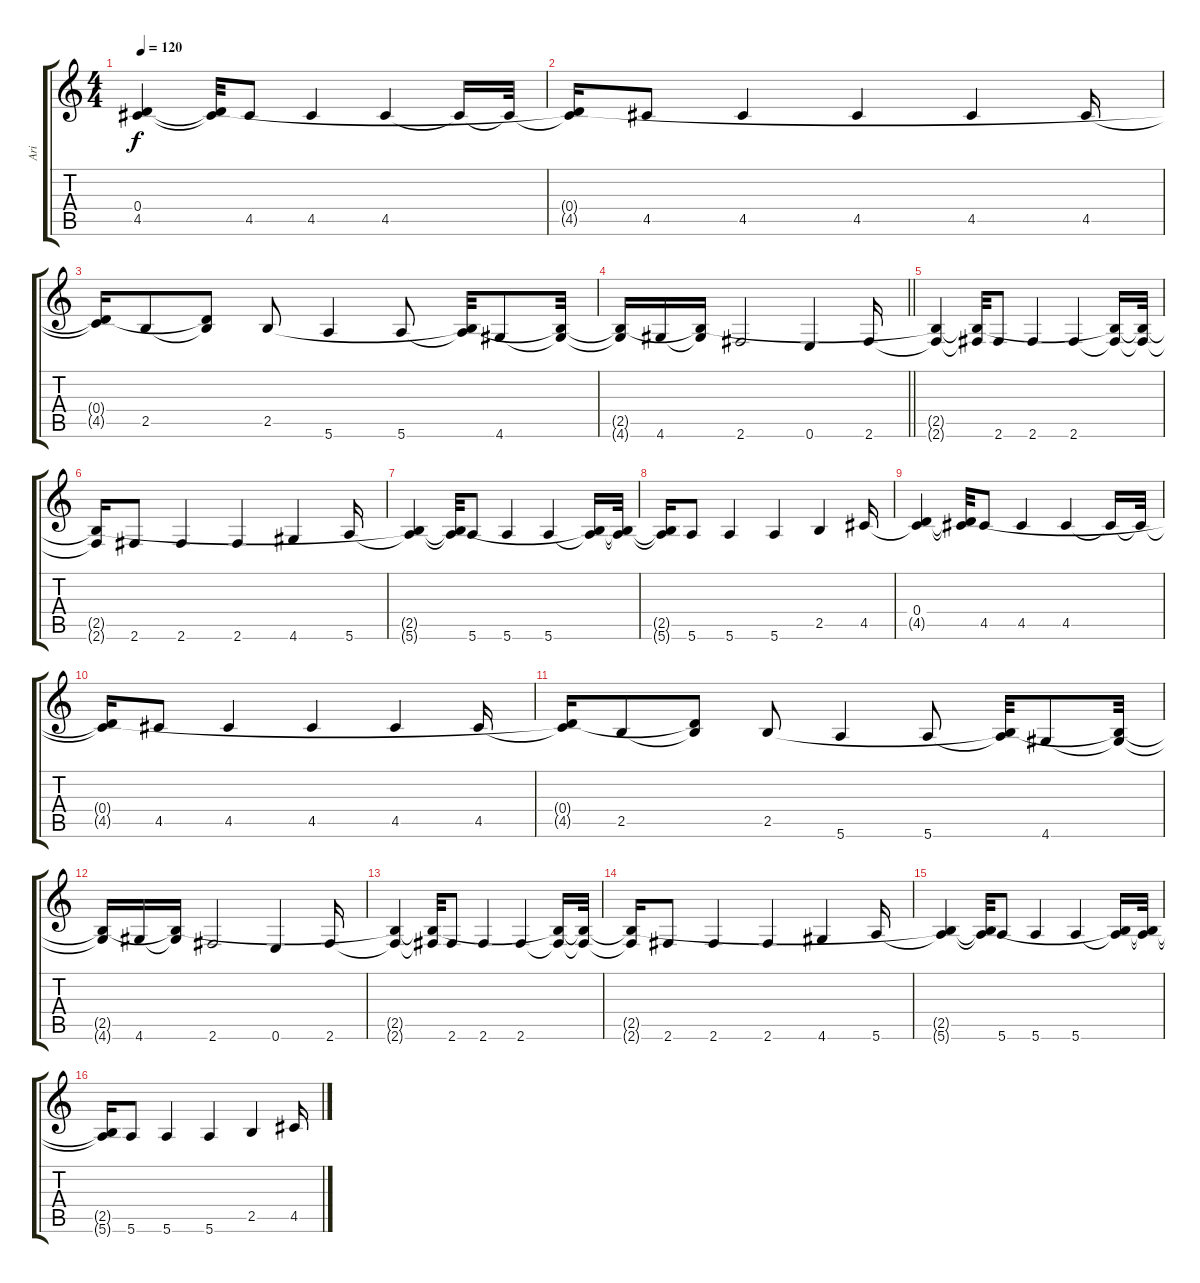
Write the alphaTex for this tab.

\track ("Ari" "Ari") {instrument electricbassfinger}
\staff {score tabs}
\tuning (E4 B3 G3 D3 A2 E2) {hide}
\ts (4 4)
\tempo 120
\clef g2
\ks c
(0.4 4.5{t}).4{dy f} (0.4{t} 4.5{t}).32 4.5.8 4.5.4 4.5.4 4.5{t}.16 4.5{t}.32 |
(0.4{t} 4.5{t}).16 4.5.8 4.5.4 4.5.4 4.5.4 4.5.16 |
(0.4{t} 4.5{t}).16 2.5.8 (0.4{t} 2.5{t}).8 2.5.8 5.6.4 5.6.8 (2.5{t} 5.6{t}).32 4.6.8 (2.5{t} 4.6{t}).32 |
\barLineRight lightlight
(2.5{t} 4.6{t}).16 4.6.16 (2.5{t} 4.6{t}).16 2.6.2 0.6.4 2.6.16 |
(2.5{t} 2.6{t}).4 (2.5{t} 2.6{t}).32 2.6.8 2.6.4 2.6.4 (2.5{t} 2.6{t}).16 (2.5{t} 2.6{t}).32 |
(2.5{t} 2.6{t}).16 2.6.8 2.6.4 2.6.4 4.6.4 5.6.16 |
(2.5{t} 5.6{t}).4 (2.5{t} 5.6{t}).32 5.6.8 5.6.4 5.6.4 (2.5{t} 5.6{t}).16 (2.5{t} 5.6{t}).32 |
(2.5{t} 5.6{t}).16 5.6.8 5.6.4 5.6.4 2.5.4 4.5.16 |
(0.4 4.5{t}).4 (0.4{t} 4.5{t}).32 4.5.8 4.5.4 4.5.4 4.5{t}.16 4.5{t}.32 |
(0.4{t} 4.5{t}).16 4.5.8 4.5.4 4.5.4 4.5.4 4.5.16 |
(0.4{t} 4.5{t}).16 2.5.8 (0.4{t} 2.5{t}).8 2.5.8 5.6.4 5.6.8 (2.5{t} 5.6{t}).32 4.6.8 (2.5{t} 4.6{t}).32 |
(2.5{t} 4.6{t}).16 4.6.16 (2.5{t} 4.6{t}).16 2.6.2 0.6.4 2.6.16 |
(2.5{t} 2.6{t}).4 (2.5{t} 2.6{t}).32 2.6.8 2.6.4 2.6.4 (2.5{t} 2.6{t}).16 (2.5{t} 2.6{t}).32 |
(2.5{t} 2.6{t}).16 2.6.8 2.6.4 2.6.4 4.6.4 5.6.16 |
(2.5{t} 5.6{t}).4 (2.5{t} 5.6{t}).32 5.6.8 5.6.4 5.6.4 (2.5{t} 5.6{t}).16 (2.5{t} 5.6{t}).32 |
(2.5{t} 5.6{t}).16 5.6.8 5.6.4 5.6.4 2.5.4 4.5.16
